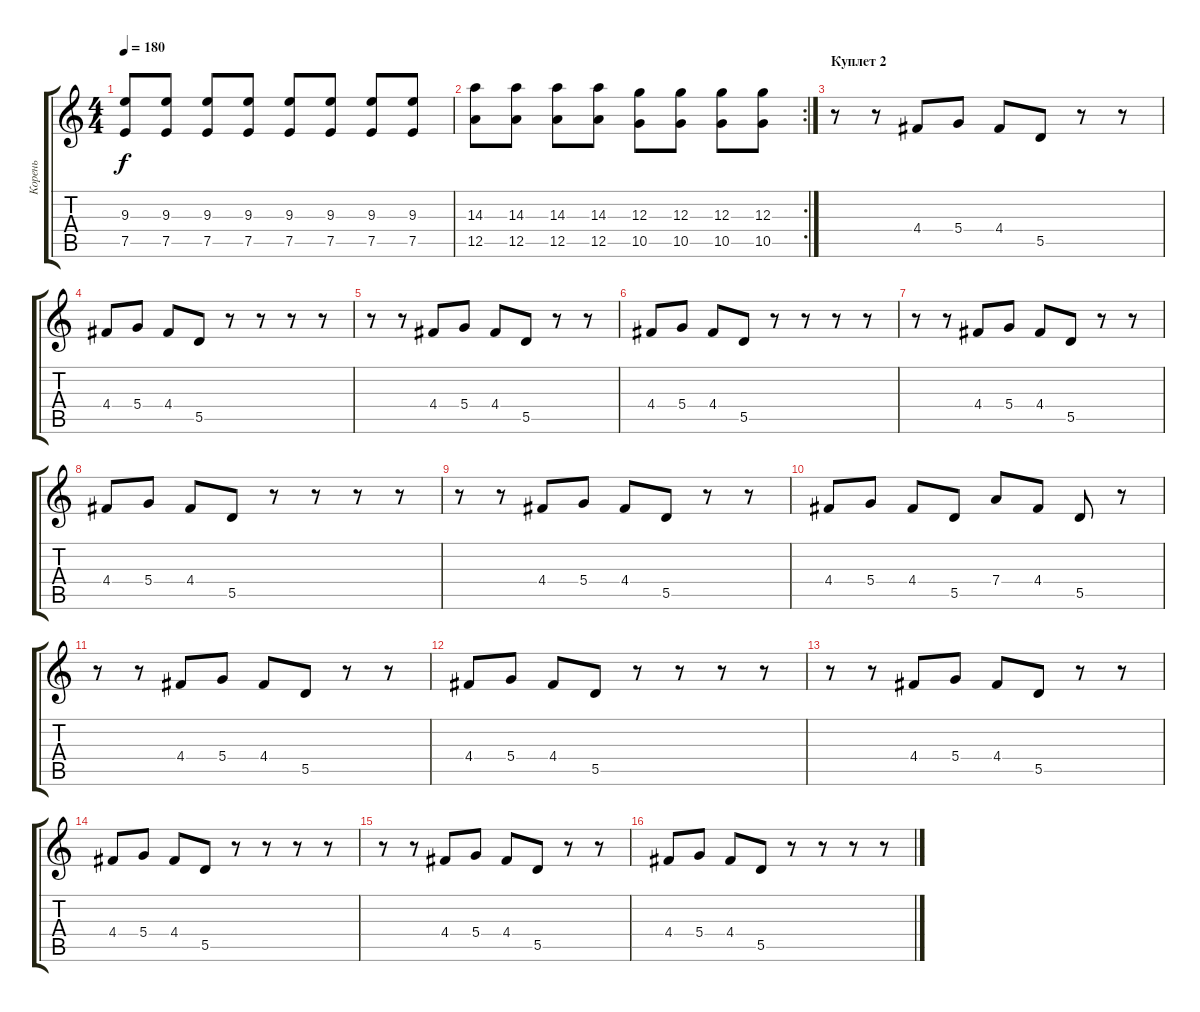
\track ("Корень" "Корень") {instrument overdrivenguitar}
\staff {score tabs}
\tuning (E4 B3 G3 D3 A2 E2) {hide}
\ts (4 4)
\tempo 180
\clef g2
\ks c
(9.3 7.5).8{dy f volume 14 instrument overdrivenguitar} (9.3 7.5).8 (9.3 7.5).8 (9.3 7.5).8 (9.3 7.5).8 (9.3 7.5).8 (9.3 7.5).8 (9.3 7.5).8 |
\rc 2
(14.3 12.5).8 (14.3 12.5).8 (14.3 12.5).8 (14.3 12.5).8 (12.3 10.5).8 (12.3 10.5).8 (12.3 10.5).8 (12.3 10.5).8 |
\section ("" "Куплет 2")
r.8{volume 11 instrument electricguitarclean} r.8 4.4.8 5.4.8 4.4.8 5.5.8 r.8 r.8 |
4.4.8 5.4.8 4.4.8 5.5.8 r.8 r.8 r.8 r.8 |
r.8 r.8 4.4.8 5.4.8 4.4.8 5.5.8 r.8 r.8 |
4.4.8 5.4.8 4.4.8 5.5.8 r.8 r.8 r.8 r.8 |
r.8 r.8 4.4.8 5.4.8 4.4.8 5.5.8 r.8 r.8 |
4.4.8 5.4.8 4.4.8 5.5.8 r.8 r.8 r.8 r.8 |
r.8 r.8 4.4.8 5.4.8 4.4.8 5.5.8 r.8 r.8 |
4.4.8 5.4.8 4.4.8 5.5.8 7.4.8 4.4.8 5.5.8 r.8 |
r.8 r.8 4.4.8 5.4.8 4.4.8 5.5.8 r.8 r.8 |
4.4.8 5.4.8 4.4.8 5.5.8 r.8 r.8 r.8 r.8 |
r.8 r.8 4.4.8 5.4.8 4.4.8 5.5.8 r.8 r.8 |
4.4.8 5.4.8 4.4.8 5.5.8 r.8 r.8 r.8 r.8 |
r.8 r.8 4.4.8 5.4.8 4.4.8 5.5.8 r.8 r.8 |
4.4.8 5.4.8 4.4.8 5.5.8 r.8 r.8 r.8 r.8
